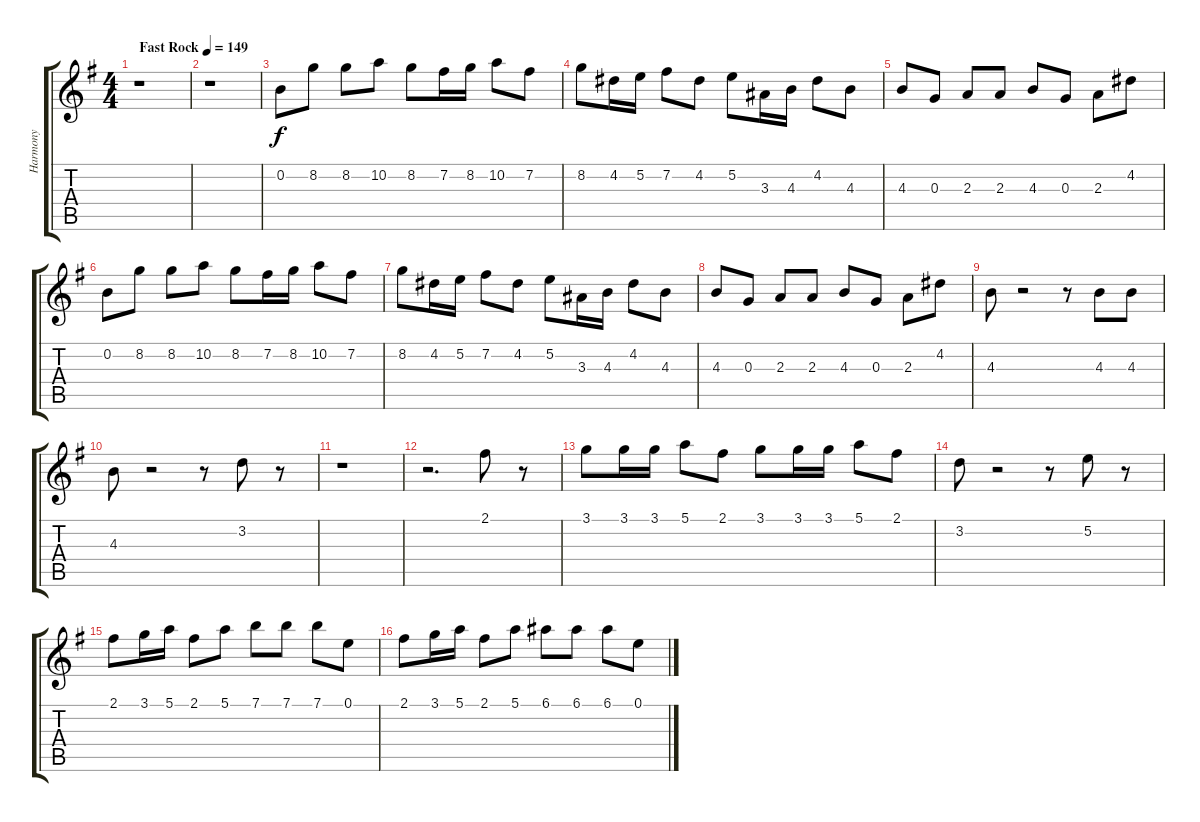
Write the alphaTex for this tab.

\track ("Harmony" "Harmony") {instrument distortionguitar}
\staff {score tabs}
\tuning (E4 B3 G3 D3 A2 E2) {hide}
\ts (4 4)
\tempo (149 "Fast Rock")
\clef g2
\ks eminor
r.1{dy f instrument distortionguitar} |
r.1 |
0.2.8 8.2.8 8.2.8 10.2.8 8.2.8 7.2.16 8.2.16 10.2.8 7.2.8 |
8.2.8 4.2.16 5.2.16 7.2.8 4.2.8 5.2.8 3.3.16 4.3.16 4.2.8 4.3.8 |
4.3.8 0.3.8 2.3.8 2.3.8 4.3.8 0.3.8 2.3.8 4.2.8 |
0.2.8 8.2.8 8.2.8 10.2.8 8.2.8 7.2.16 8.2.16 10.2.8 7.2.8 |
8.2.8 4.2.16 5.2.16 7.2.8 4.2.8 5.2.8 3.3.16 4.3.16 4.2.8 4.3.8 |
4.3.8 0.3.8 2.3.8 2.3.8 4.3.8 0.3.8 2.3.8 4.2.8 |
4.3.8 r.2 r.8 4.3.8 4.3.8 |
4.3.8 r.2 r.8 3.2.8 r.8 |
r.1 |
r.2{d} 2.1.8 r.8 |
3.1.8 3.1.16 3.1.16 5.1.8 2.1.8 3.1.8 3.1.16 3.1.16 5.1.8 2.1.8 |
3.2.8 r.2 r.8 5.2.8 r.8 |
2.1.8 3.1.16 5.1.16 2.1.8 5.1.8 7.1.8 7.1.8 7.1.8 0.1.8 |
2.1.8 3.1.16 5.1.16 2.1.8 5.1.8 6.1.8 6.1.8 6.1.8 0.1.8
